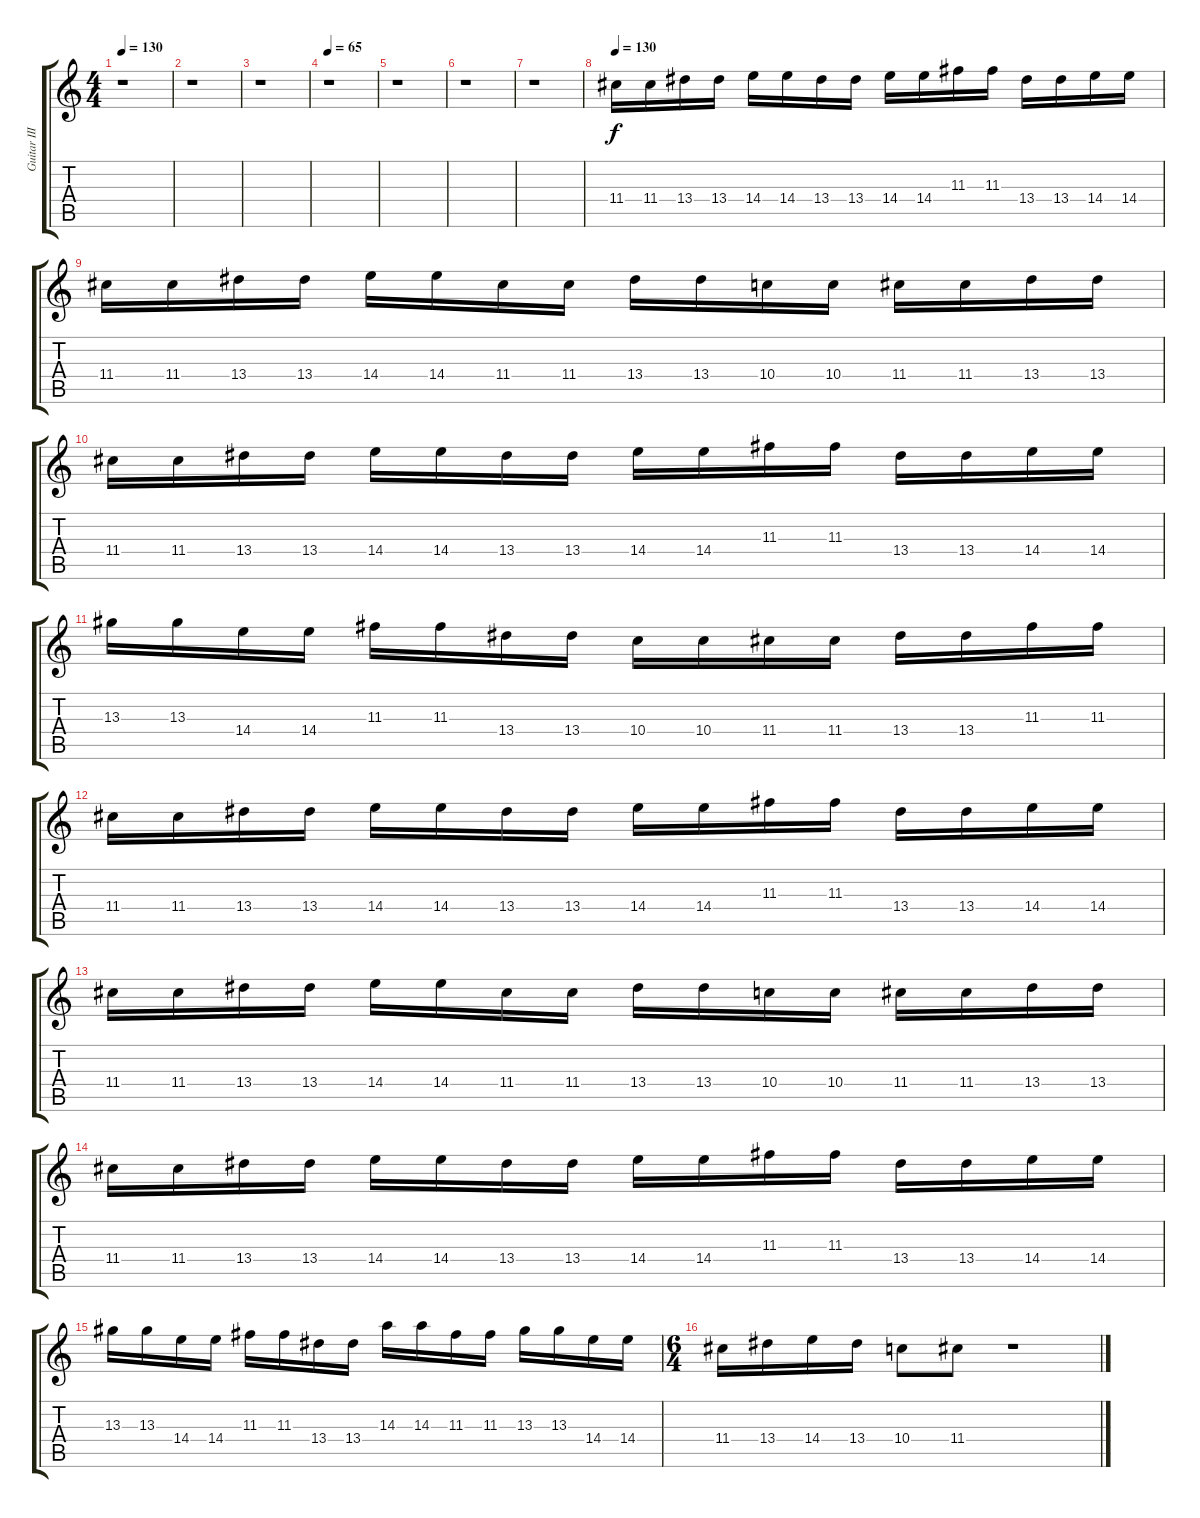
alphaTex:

\track ("Guitar III" "Guitar III") {instrument distortionguitar}
\staff {score tabs}
\tuning (E4 B3 G3 D3 A2 E2) {hide}
\ts (4 4)
\tempo 130
\clef g2
\ks c
r.1{dy mf} |
r.1 |
r.1 |
\tempo 65
r.1 |
r.1 |
r.1 |
r.1 |
\tempo 130
11.4.16{dy f} 11.4.16 13.4.16 13.4.16 14.4.16 14.4.16 13.4.16 13.4.16 14.4.16 14.4.16 11.3.16 11.3.16 13.4.16 13.4.16 14.4.16 14.4.16 |
11.4.16 11.4.16 13.4.16 13.4.16 14.4.16 14.4.16 11.4.16 11.4.16 13.4.16 13.4.16 10.4.16 10.4.16 11.4.16 11.4.16 13.4.16 13.4.16 |
11.4.16 11.4.16 13.4.16 13.4.16 14.4.16 14.4.16 13.4.16 13.4.16 14.4.16 14.4.16 11.3.16 11.3.16 13.4.16 13.4.16 14.4.16 14.4.16 |
13.3.16 13.3.16 14.4.16 14.4.16 11.3.16 11.3.16 13.4.16 13.4.16 10.4.16 10.4.16 11.4.16 11.4.16 13.4.16 13.4.16 11.3.16 11.3.16 |
11.4.16 11.4.16 13.4.16 13.4.16 14.4.16 14.4.16 13.4.16 13.4.16 14.4.16 14.4.16 11.3.16 11.3.16 13.4.16 13.4.16 14.4.16 14.4.16 |
11.4.16 11.4.16 13.4.16 13.4.16 14.4.16 14.4.16 11.4.16 11.4.16 13.4.16 13.4.16 10.4.16 10.4.16 11.4.16 11.4.16 13.4.16 13.4.16 |
11.4.16 11.4.16 13.4.16 13.4.16 14.4.16 14.4.16 13.4.16 13.4.16 14.4.16 14.4.16 11.3.16 11.3.16 13.4.16 13.4.16 14.4.16 14.4.16 |
13.3.16 13.3.16 14.4.16 14.4.16 11.3.16 11.3.16 13.4.16 13.4.16 14.3.16 14.3.16 11.3.16 11.3.16 13.3.16 13.3.16 14.4.16 14.4.16 |
\ts (6 4)
11.4.16 13.4.16 14.4.16 13.4.16 10.4.8 11.4.8 r.1
